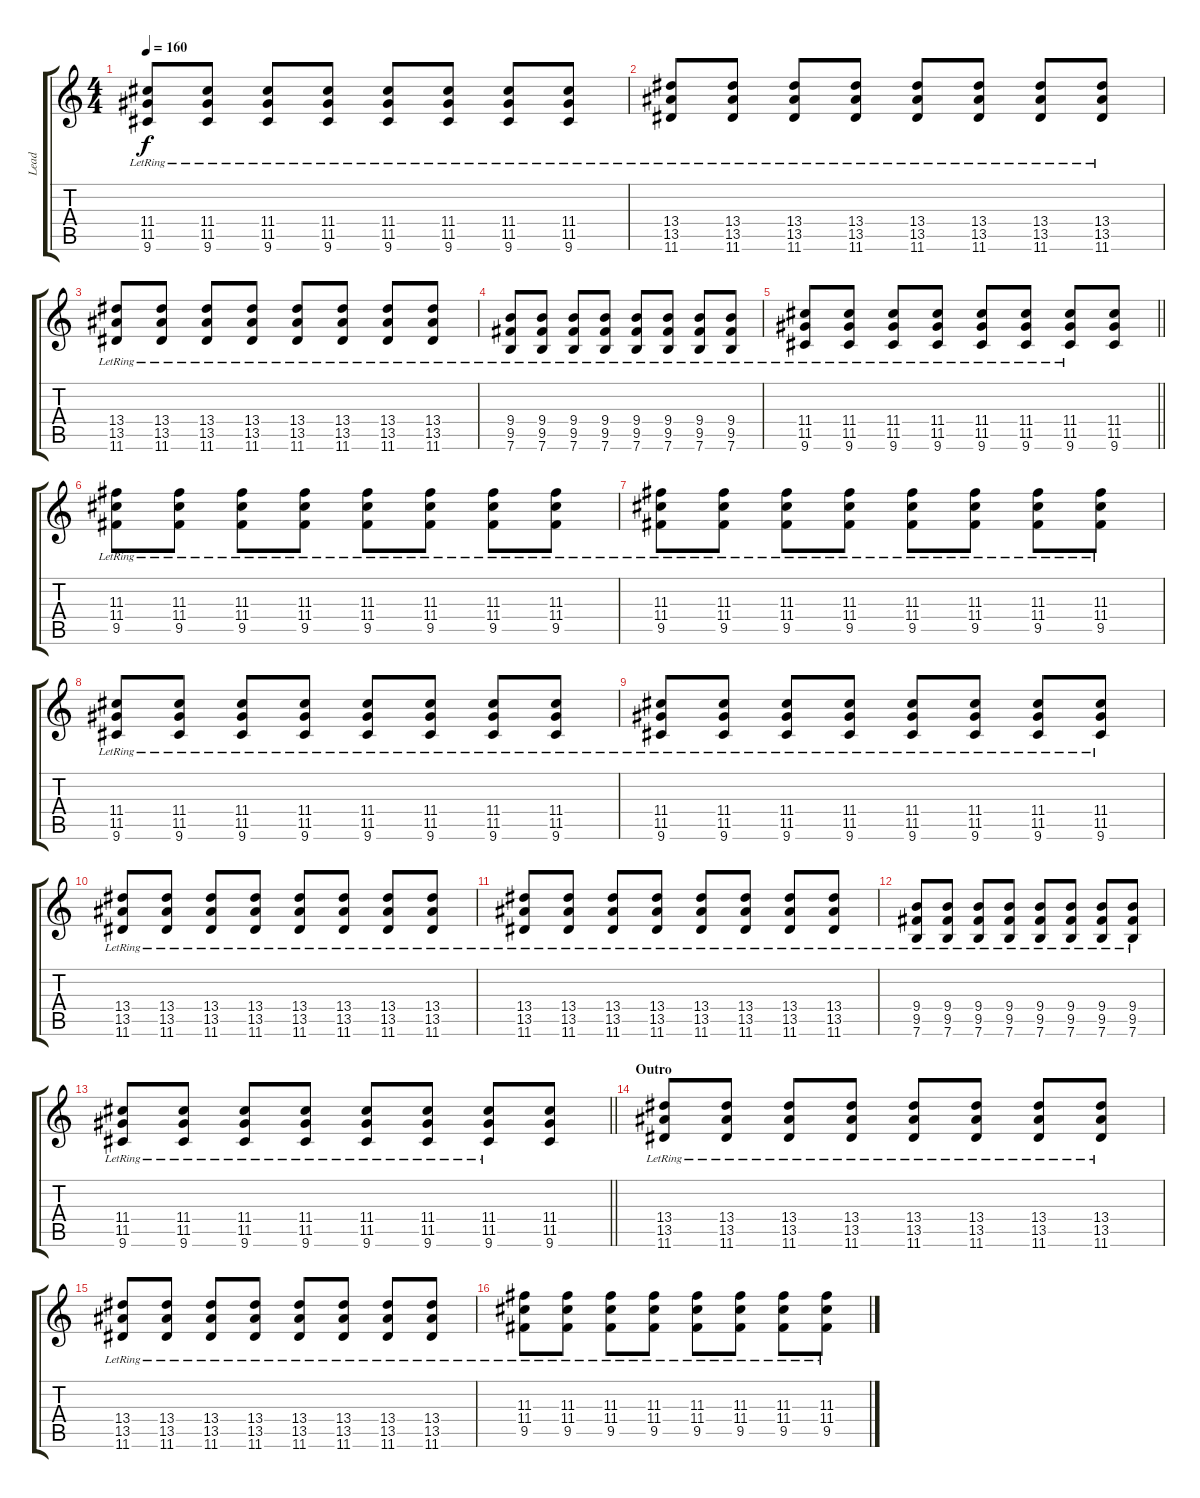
\track ("Lead" "Lead") {mute instrument distortionguitar}
\staff {score tabs}
\tuning (E4 B3 G3 D3 A2 E2) {hide}
\ts (4 4)
\tempo 160
\clef g2
\ks c
(11.4{lr} 11.5{lr} 9.6{lr}).8{dy f} (11.4{lr} 11.5{lr} 9.6{lr}).8 (11.4{lr} 11.5{lr} 9.6{lr}).8 (11.4{lr} 11.5{lr} 9.6{lr}).8 (11.4{lr} 11.5{lr} 9.6{lr}).8 (11.4{lr} 11.5{lr} 9.6{lr}).8 (11.4{lr} 11.5{lr} 9.6{lr}).8 (11.4{lr} 11.5{lr} 9.6{lr}).8 |
(13.4{lr} 13.5{lr} 11.6{lr}).8 (13.4{lr} 13.5{lr} 11.6{lr}).8 (13.4{lr} 13.5{lr} 11.6{lr}).8 (13.4{lr} 13.5{lr} 11.6{lr}).8 (13.4{lr} 13.5{lr} 11.6{lr}).8 (13.4{lr} 13.5{lr} 11.6{lr}).8 (13.4{lr} 13.5{lr} 11.6{lr}).8 (13.4{lr} 13.5{lr} 11.6{lr}).8 |
(13.4{lr} 13.5{lr} 11.6{lr}).8 (13.4{lr} 13.5{lr} 11.6{lr}).8 (13.4{lr} 13.5{lr} 11.6{lr}).8 (13.4{lr} 13.5{lr} 11.6{lr}).8 (13.4{lr} 13.5{lr} 11.6{lr}).8 (13.4{lr} 13.5{lr} 11.6{lr}).8 (13.4{lr} 13.5{lr} 11.6{lr}).8 (13.4{lr} 13.5{lr} 11.6{lr}).8 |
(9.4{lr} 9.5{lr} 7.6{lr}).8 (9.4{lr} 9.5{lr} 7.6{lr}).8 (9.4{lr} 9.5{lr} 7.6{lr}).8 (9.4{lr} 9.5{lr} 7.6{lr}).8 (9.4{lr} 9.5{lr} 7.6{lr}).8 (9.4{lr} 9.5{lr} 7.6{lr}).8 (9.4{lr} 9.5{lr} 7.6{lr}).8 (9.4{lr} 9.5{lr} 7.6{lr}).8 |
\barLineRight lightlight
(11.4{lr} 11.5{lr} 9.6{lr}).8 (11.4{lr} 11.5{lr} 9.6{lr}).8 (11.4{lr} 11.5{lr} 9.6{lr}).8 (11.4{lr} 11.5{lr} 9.6{lr}).8 (11.4{lr} 11.5{lr} 9.6{lr}).8 (11.4{lr} 11.5{lr} 9.6{lr}).8 (11.4{lr} 11.5{lr} 9.6{lr}).8 (11.4 11.5 9.6).8 |
(11.3{lr} 11.4{lr} 9.5{lr}).8 (11.3{lr} 11.4{lr} 9.5{lr}).8 (11.3{lr} 11.4{lr} 9.5{lr}).8 (11.3{lr} 11.4{lr} 9.5{lr}).8 (11.3{lr} 11.4{lr} 9.5{lr}).8 (11.3{lr} 11.4{lr} 9.5{lr}).8 (11.3{lr} 11.4{lr} 9.5{lr}).8 (11.3{lr} 11.4{lr} 9.5{lr}).8 |
(11.3{lr} 11.4{lr} 9.5{lr}).8 (11.3{lr} 11.4{lr} 9.5{lr}).8 (11.3{lr} 11.4{lr} 9.5{lr}).8 (11.3{lr} 11.4{lr} 9.5{lr}).8 (11.3{lr} 11.4{lr} 9.5{lr}).8 (11.3{lr} 11.4{lr} 9.5{lr}).8 (11.3{lr} 11.4{lr} 9.5{lr}).8 (11.3 11.4{lr} 9.5{lr}).8 |
(11.4{lr} 11.5{lr} 9.6{lr}).8 (11.4{lr} 11.5{lr} 9.6{lr}).8 (11.4{lr} 11.5{lr} 9.6{lr}).8 (11.4{lr} 11.5{lr} 9.6{lr}).8 (11.4{lr} 11.5{lr} 9.6{lr}).8 (11.4{lr} 11.5{lr} 9.6{lr}).8 (11.4{lr} 11.5{lr} 9.6{lr}).8 (11.4{lr} 11.5{lr} 9.6{lr}).8 |
(11.4{lr} 11.5{lr} 9.6{lr}).8 (11.4{lr} 11.5{lr} 9.6{lr}).8 (11.4{lr} 11.5{lr} 9.6{lr}).8 (11.4{lr} 11.5{lr} 9.6{lr}).8 (11.4{lr} 11.5{lr} 9.6{lr}).8 (11.4{lr} 11.5{lr} 9.6{lr}).8 (11.4{lr} 11.5{lr} 9.6{lr}).8 (11.4{lr} 11.5{lr} 9.6{lr}).8 |
(13.4{lr} 13.5{lr} 11.6{lr}).8 (13.4{lr} 13.5{lr} 11.6{lr}).8 (13.4{lr} 13.5{lr} 11.6{lr}).8 (13.4{lr} 13.5{lr} 11.6{lr}).8 (13.4{lr} 13.5{lr} 11.6{lr}).8 (13.4{lr} 13.5{lr} 11.6{lr}).8 (13.4{lr} 13.5{lr} 11.6{lr}).8 (13.4{lr} 13.5{lr} 11.6{lr}).8 |
(13.4{lr} 13.5{lr} 11.6{lr}).8 (13.4{lr} 13.5{lr} 11.6{lr}).8 (13.4{lr} 13.5{lr} 11.6{lr}).8 (13.4{lr} 13.5{lr} 11.6{lr}).8 (13.4{lr} 13.5{lr} 11.6{lr}).8 (13.4{lr} 13.5{lr} 11.6{lr}).8 (13.4{lr} 13.5{lr} 11.6{lr}).8 (13.4{lr} 13.5{lr} 11.6{lr}).8 |
(9.4{lr} 9.5{lr} 7.6{lr}).8 (9.4{lr} 9.5{lr} 7.6{lr}).8 (9.4{lr} 9.5{lr} 7.6{lr}).8 (9.4{lr} 9.5{lr} 7.6{lr}).8 (9.4{lr} 9.5{lr} 7.6{lr}).8 (9.4{lr} 9.5{lr} 7.6{lr}).8 (9.4{lr} 9.5{lr} 7.6{lr}).8 (9.4{lr} 9.5{lr} 7.6{lr}).8 |
\barLineRight lightlight
(11.4{lr} 11.5{lr} 9.6{lr}).8 (11.4{lr} 11.5{lr} 9.6{lr}).8 (11.4{lr} 11.5{lr} 9.6{lr}).8 (11.4{lr} 11.5{lr} 9.6{lr}).8 (11.4{lr} 11.5{lr} 9.6{lr}).8 (11.4{lr} 11.5{lr} 9.6{lr}).8 (11.4{lr} 11.5{lr} 9.6{lr}).8 (11.4 11.5 9.6).8 |
\section ("" "Outro")
(13.4{lr} 13.5{lr} 11.6{lr}).8 (13.4{lr} 13.5{lr} 11.6{lr}).8 (13.4{lr} 13.5{lr} 11.6{lr}).8 (13.4{lr} 13.5{lr} 11.6{lr}).8 (13.4{lr} 13.5{lr} 11.6{lr}).8 (13.4{lr} 13.5{lr} 11.6{lr}).8 (13.4{lr} 13.5{lr} 11.6{lr}).8 (13.4{lr} 13.5{lr} 11.6{lr}).8 |
(13.4{lr} 13.5{lr} 11.6{lr}).8 (13.4{lr} 13.5{lr} 11.6{lr}).8 (13.4{lr} 13.5{lr} 11.6{lr}).8 (13.4{lr} 13.5{lr} 11.6{lr}).8 (13.4{lr} 13.5{lr} 11.6{lr}).8 (13.4{lr} 13.5{lr} 11.6{lr}).8 (13.4{lr} 13.5{lr} 11.6{lr}).8 (13.4{lr} 13.5{lr} 11.6).8 |
(11.3{lr} 11.4{lr} 9.5{lr}).8 (11.3{lr} 11.4{lr} 9.5{lr}).8 (11.3{lr} 11.4{lr} 9.5{lr}).8 (11.3{lr} 11.4{lr} 9.5{lr}).8 (11.3{lr} 11.4{lr} 9.5{lr}).8 (11.3{lr} 11.4{lr} 9.5{lr}).8 (11.3{lr} 11.4{lr} 9.5{lr}).8 (11.3{lr} 11.4{lr} 9.5{lr}).8
